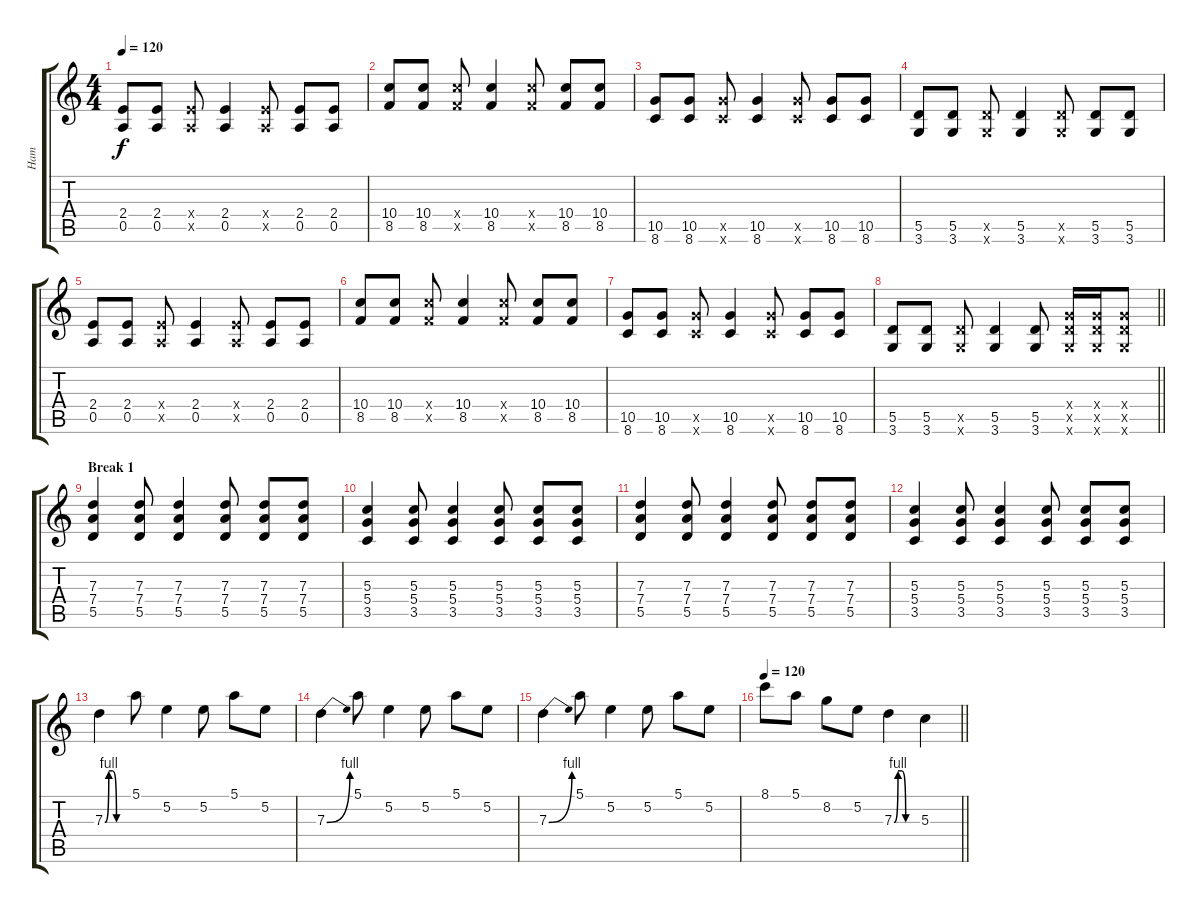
\track ("Ham" "Ham") {instrument overdrivenguitar}
\staff {score tabs}
\tuning (E4 B3 G3 D3 A2 E2) {hide}
\ts (4 4)
\tempo 120
\clef g2
\ks c
(2.4 0.5).8{dy f instrument distortionguitar} (2.4 0.5).8 (2.4{x} 0.5{x}).8 (2.4 0.5).4 (2.4{x} 0.5{x}).8 (2.4 0.5).8 (2.4 0.5).8 |
(10.4 8.5).8 (10.4 8.5).8 (10.4{x} 8.5{x}).8 (10.4 8.5).4 (10.4{x} 8.5{x}).8 (10.4 8.5).8 (10.4 8.5).8 |
(10.5 8.6).8 (10.5 8.6).8 (10.5{x} 8.6{x}).8 (10.5 8.6).4 (10.5{x} 8.6{x}).8 (10.5 8.6).8 (10.5 8.6).8 |
(5.5 3.6).8 (5.5 3.6).8 (5.5{x} 3.6{x}).8 (5.5 3.6).4 (5.5{x} 3.6{x}).8 (5.5 3.6).8 (5.5 3.6).8 |
(2.4 0.5).8 (2.4 0.5).8 (2.4{x} 0.5{x}).8 (2.4 0.5).4 (2.4{x} 0.5{x}).8 (2.4 0.5).8 (2.4 0.5).8 |
(10.4 8.5).8 (10.4 8.5).8 (10.4{x} 8.5{x}).8 (10.4 8.5).4 (10.4{x} 8.5{x}).8 (10.4 8.5).8 (10.4 8.5).8 |
(10.5 8.6).8 (10.5 8.6).8 (10.5{x} 8.6{x}).8 (10.5 8.6).4 (10.5{x} 8.6{x}).8 (10.5 8.6).8 (10.5 8.6).8 |
\barLineRight lightlight
(5.5 3.6).8 (5.5 3.6).8 (5.5{x} 3.6{x}).8 (5.5 3.6).4 (5.5 3.6).8 (5.4{x} 5.5{x} 3.6{x}).16 (5.4{x} 5.5{x} 3.6{x}).16 (5.4{x} 5.5{x} 3.6{x}).8 |
\section ("" "Break 1")
(7.3 7.4 5.5).4 (7.3 7.4 5.5).8 (7.3 7.4 5.5).4 (7.3 7.4 5.5).8 (7.3 7.4 5.5).8 (7.3 7.4 5.5).8 |
(5.3 5.4 3.5).4 (5.3 5.4 3.5).8 (5.3 5.4 3.5).4 (5.3 5.4 3.5).8 (5.3 5.4 3.5).8 (5.3 5.4 3.5).8 |
(7.3 7.4 5.5).4 (7.3 7.4 5.5).8 (7.3 7.4 5.5).4 (7.3 7.4 5.5).8 (7.3 7.4 5.5).8 (7.3 7.4 5.5).8 |
(5.3 5.4 3.5).4 (5.3 5.4 3.5).8 (5.3 5.4 3.5).4 (5.3 5.4 3.5).8 (5.3 5.4 3.5).8 (5.3 5.4 3.5).8 |
7.3{be (custom 0 0 10 4 20 4 30 0 60 0)}.4 5.1.8 5.2.4 5.2.8 5.1.8 5.2.8 |
7.3{be (bend 0 0 60 4)}.4 5.1.8 5.2.4 5.2.8 5.1.8 5.2.8 |
7.3{be (bend 0 0 60 4)}.4 5.1.8 5.2.4 5.2.8 5.1.8 5.2.8 |
\tempo 120
\barLineRight lightlight
8.1.8 5.1.8 8.2.8 5.2.8 7.3{be (custom 0 0 10 4 20 4 30 0 60 0)}.4 5.3.4
